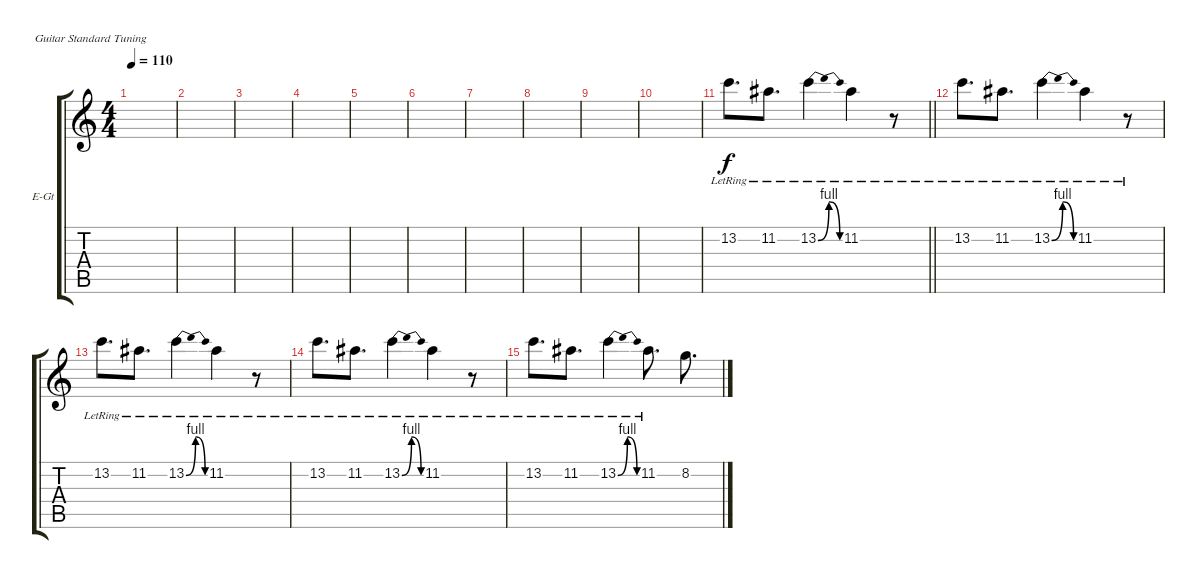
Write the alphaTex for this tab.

\defaultSystemsLayout 4
\bracketExtendMode groupsimilarinstruments
\firstSystemTrackNameOrientation horizontal
\otherSystemsTrackNameOrientation horizontal
\track ("Electric Guitar" "E-Gt") {instrument electricguitarclean}
\staff {score tabs}
\tuning (E4 B3 G3 D3 A2 E2)
\ts (4 4)
\tempo 110
\clef g2
\ks c
|
|
|
|
|
|
|
|
|
|
\barLineRight lightlight
13.2{lr}.8{d} 11.2{lr}.8{d} 13.2{be (bendrelease 0 0 16.2 4 20.4 4 32.4 0) lr}.4 11.2{lr}.4 r.8 |
13.2{lr}.8{d} 11.2{lr}.8{d} 13.2{be (bendrelease 0 0 16.2 4 20.4 4 32.4 0) lr}.4 11.2{lr}.4 r.8 |
13.2{lr}.8{d} 11.2{lr}.8{d} 13.2{be (bendrelease 0 0 16.2 4 20.4 4 32.4 0) lr}.4 11.2{lr}.4 r.8 |
13.2{lr}.8{d} 11.2{lr}.8{d} 13.2{be (bendrelease 0 0 16.2 4 20.4 4 32.4 0) lr}.4 11.2{lr}.4 r.8 |
13.2{lr}.8{d} 11.2{lr}.8{d} 13.2{be (bendrelease 0 0 16.2 4 20.4 4 32.4 0) lr}.4 11.2{lr}.8{d} 8.2.8{d}
